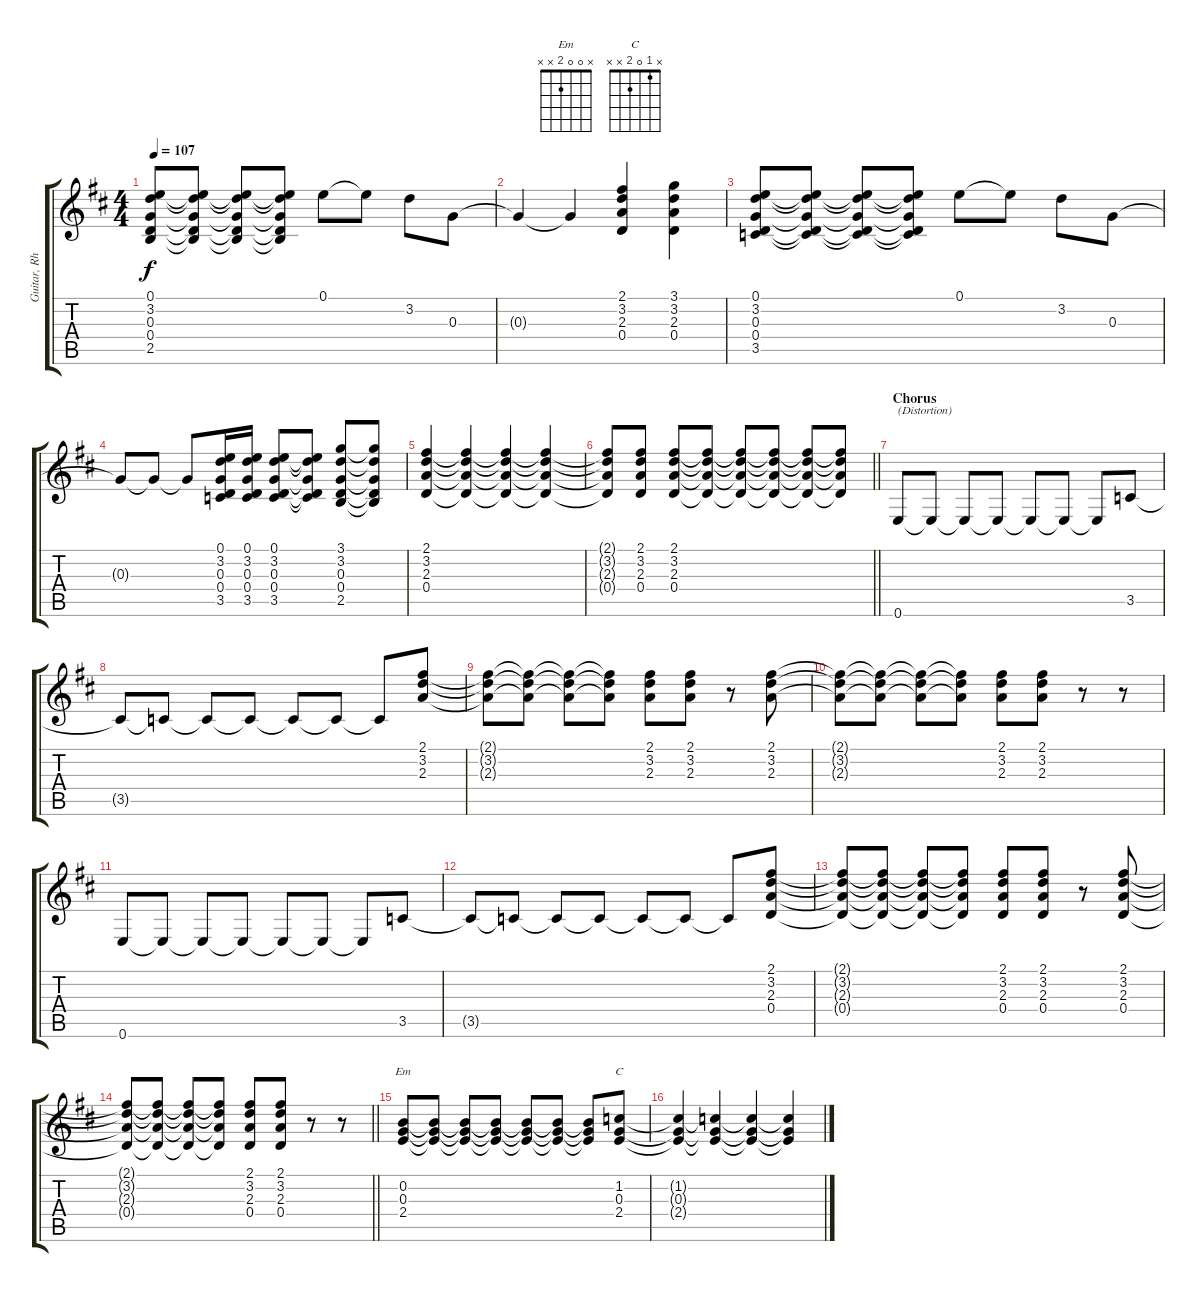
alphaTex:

\track ("Guitar, Rhythm" "Guitar, Rh") {instrument electricguitarclean}
\staff {score tabs}
\tuning (E4 B3 G3 D3 A2 E2) {hide}
\chord ("Em" x 0 0 2 x x)
\chord ("C" x 1 0 2 x x)
\ts (4 4)
\tempo 107
\clef g2
\ks d
(0.1 3.2 0.3 0.4 2.5).8{dy f} (0.1{t} 3.2{t} 0.3{t} 0.4{t} 2.5{t}).8 (0.1{t} 3.2{t} 0.3{t} 0.4{t} 2.5{t}).8 (0.1{t} 3.2{t} 0.3{t} 0.4{t} 2.5{t}).8 0.1.8 0.1{t}.8 3.2.8 0.3.8 |
0.3{t}.4 0.3{t}.4 (2.1 3.2 2.3 0.4).4 (3.1 3.2 2.3 0.4).4 |
(0.1 3.2 0.3 0.4 3.5).8 (0.1{t} 3.2{t} 0.3{t} 0.4{t} 3.5{t}).8 (0.1{t} 3.2{t} 0.3{t} 0.4{t} 3.5{t}).8 (0.1{t} 3.2{t} 0.3{t} 0.4{t} 3.5{t}).8 0.1.8 0.1{t}.8 3.2.8 0.3.8 |
0.3{t}.8 0.3{t}.8 0.3{t}.8 (0.1 3.2 0.3 0.4 3.5).16 (0.1 3.2 0.3 0.4 3.5).16 (0.1 3.2 0.3 0.4 3.5).8 (0.1{t} 3.2{t} 0.3{t} 0.4{t} 3.5{t}).8 (3.1 3.2 0.3 0.4 2.5).8 (3.1{t} 3.2{t} 0.3{t} 0.4{t} 2.5{t}).8 |
(2.1 3.2 2.3 0.4).4 (2.1{t} 3.2{t} 2.3{t} 0.4{t}).4 (2.1{t} 3.2{t} 2.3{t} 0.4{t}).4 (2.1{t} 3.2{t} 2.3{t} 0.4{t}).4 |
\barLineRight lightlight
(2.1{t} 3.2{t} 2.3{t} 0.4{t}).8 (2.1 3.2 2.3 0.4).8 (2.1 3.2 2.3 0.4).8 (2.1{t} 3.2{t} 2.3{t} 0.4{t}).8 (2.1{t} 3.2{t} 2.3{t} 0.4{t}).8 (2.1{t} 3.2{t} 2.3{t} 0.4{t}).8 (2.1{t} 3.2{t} 2.3{t} 0.4{t}).8 (2.1{t} 3.2{t} 2.3{t} 0.4{t}).8 |
\section ("" "Chorus")
0.6.8{txt "(Distortion)" instrument distortionguitar} 0.6{t}.8 0.6{t}.8 0.6{t}.8 0.6{t}.8 0.6{t}.8 0.6{t}.8 3.5.8 |
3.5{t}.8 3.5{t}.8 3.5{t}.8 3.5{t}.8 3.5{t}.8 3.5{t}.8 3.5{t}.8 (2.1 3.2 2.3).8 |
(2.1{t} 3.2{t} 2.3{t}).8 (2.1{t} 3.2{t} 2.3{t}).8 (2.1{t} 3.2{t} 2.3{t}).8 (2.1{t} 3.2{t} 2.3{t}).8 (2.1 3.2 2.3).8 (2.1 3.2 2.3).8 r.8 (2.1 3.2 2.3).8 |
(2.1{t} 3.2{t} 2.3{t}).8 (2.1{t} 3.2{t} 2.3{t}).8 (2.1{t} 3.2{t} 2.3{t}).8 (2.1{t} 3.2{t} 2.3{t}).8 (2.1 3.2 2.3).8 (2.1 3.2 2.3).8 r.8 r.8 |
0.6.8{instrument distortionguitar} 0.6{t}.8 0.6{t}.8 0.6{t}.8 0.6{t}.8 0.6{t}.8 0.6{t}.8 3.5.8 |
3.5{t}.8 3.5{t}.8 3.5{t}.8 3.5{t}.8 3.5{t}.8 3.5{t}.8 3.5{t}.8 (2.1 3.2 2.3 0.4).8 |
(2.1{t} 3.2{t} 2.3{t} 0.4{t}).8 (2.1{t} 3.2{t} 2.3{t} 0.4{t}).8 (2.1{t} 3.2{t} 2.3{t} 0.4{t}).8 (2.1{t} 3.2{t} 2.3{t} 0.4{t}).8 (2.1 3.2 2.3 0.4).8 (2.1 3.2 2.3 0.4).8 r.8 (2.1 3.2 2.3 0.4).8 |
\barLineRight lightlight
(2.1{t} 3.2{t} 2.3{t} 0.4{t}).8 (2.1{t} 3.2{t} 2.3{t} 0.4{t}).8 (2.1{t} 3.2{t} 2.3{t} 0.4{t}).8 (2.1{t} 3.2{t} 2.3{t} 0.4{t}).8 (2.1 3.2 2.3 0.4).8 (2.1 3.2 2.3 0.4).8 r.8 r.8 |
(0.2 0.3 2.4).8{ch "Em"} (0.2{t} 0.3{t} 2.4{t}).8 (0.2{t} 0.3{t} 2.4{t}).8 (0.2{t} 0.3{t} 2.4{t}).8 (0.2{t} 0.3{t} 2.4{t}).8 (0.2{t} 0.3{t} 2.4{t}).8 (0.2{t} 0.3{t} 2.4{t}).8 (1.2 0.3 2.4).8{ch "C"} |
(1.2{t} 0.3{t} 2.4{t}).4 (1.2{t} 0.3{t} 2.4{t}).4 (1.2{t} 0.3{t} 2.4{t}).4 (1.2{t} 0.3{t} 2.4{t}).4
